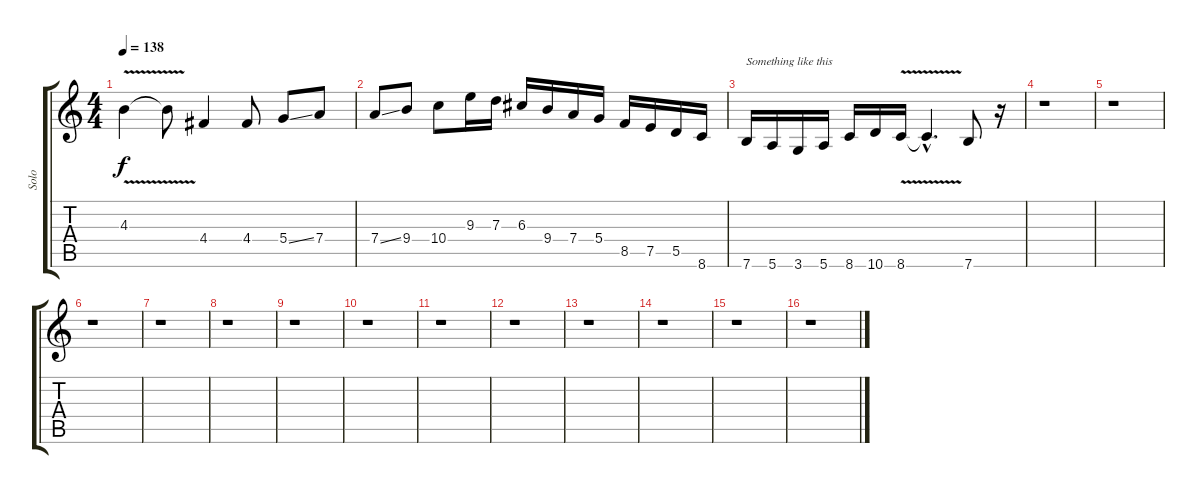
\track ("Solo" "Solo") {instrument distortionguitar}
\staff {score tabs}
\tuning (E4 B3 G3 D3 A2 E2) {hide}
\ts (4 4)
\tempo 138
\clef g2
\ks c
4.3{v}.4{dy f} 4.3{t}.8 4.4.4 4.4.8 5.4{ss}.8 7.4.8 |
7.4{ss}.8 9.4.8 10.4.8 9.3.16 7.3.16 6.3.16 9.4.16 7.4.16 5.4.16 8.5.16 7.5.16 5.5.16 8.6.16 |
7.6.16{txt "Something like this"} 5.6.16 3.6.16 5.6.16 8.6.16 10.6.16 8.6{v}.16 8.6{hac t}.4{d} 7.6.8 r.16 |
r.1 |
r.1 |
r.1 |
r.1 |
r.1 |
r.1 |
r.1 |
r.1 |
r.1 |
r.1 |
r.1 |
r.1 |
r.1
